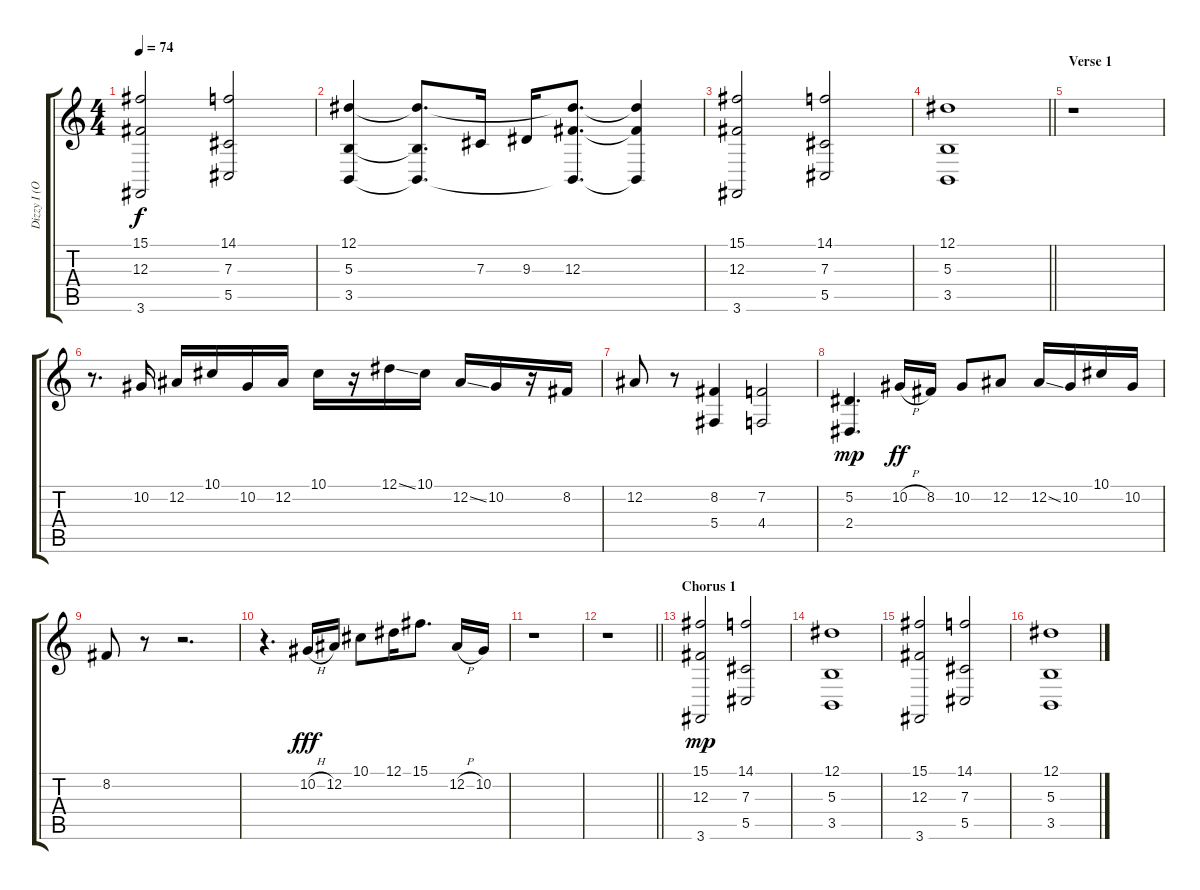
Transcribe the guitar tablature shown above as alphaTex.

\track ("Dizzy I (Organ)" "Dizzy I (O") {instrument synthstrings1}
\staff {score tabs}
\tuning (Eb4 Bb3 Gb3 Db3 Ab2 Eb2) {hide}
\ts (4 4)
\tempo 74
\clef g2
\ks c
(15.1 12.3 3.6).2{dy f} (14.1 7.3 5.5).2 |
(12.1 5.3 3.5).4 (12.1{t} 5.3{t} 3.5{t}).8{d} 7.3.16 9.3.16 (12.1{t} 12.3 3.5{t}).8{d} (12.1{t} 12.3{t} 3.5{t}).4 |
(15.1 12.3 3.6).2 (14.1 7.3 5.5).2 |
\barLineRight lightlight
(12.1 5.3 3.5).1 |
\section ("" "Verse 1")
r.1 |
r.8{d} 10.2.16 12.2.16 10.1.16 10.2.16 12.2.16 10.1.16 r.16 12.1{ss}.16 10.1.16 12.2{ss}.16 10.2.16 r.16 8.2.16 |
12.2.8 r.8 (8.2 5.4).4 (7.2 4.4).2 |
(5.2 2.4).4{d dy mp} 10.2{h}.16{dy ff} 8.2.16 10.2.8 12.2.8 12.2{ss}.16 10.2.16 10.1.16 10.2.16 |
8.2.8 r.8 r.2{d} |
r.4{d} 10.2{h}.16{dy fff} 12.2.16 10.1.8 12.1.16 15.1.8{d} 12.2{h}.16 10.2.16 |
r.1 |
\barLineRight lightlight
r.1 |
\section ("" "Chorus 1")
(15.1 12.3 3.6).2{dy mp} (14.1 7.3 5.5).2 |
(12.1 5.3 3.5).1 |
(15.1 12.3 3.6).2 (14.1 7.3 5.5).2 |
(12.1 5.3 3.5).1
